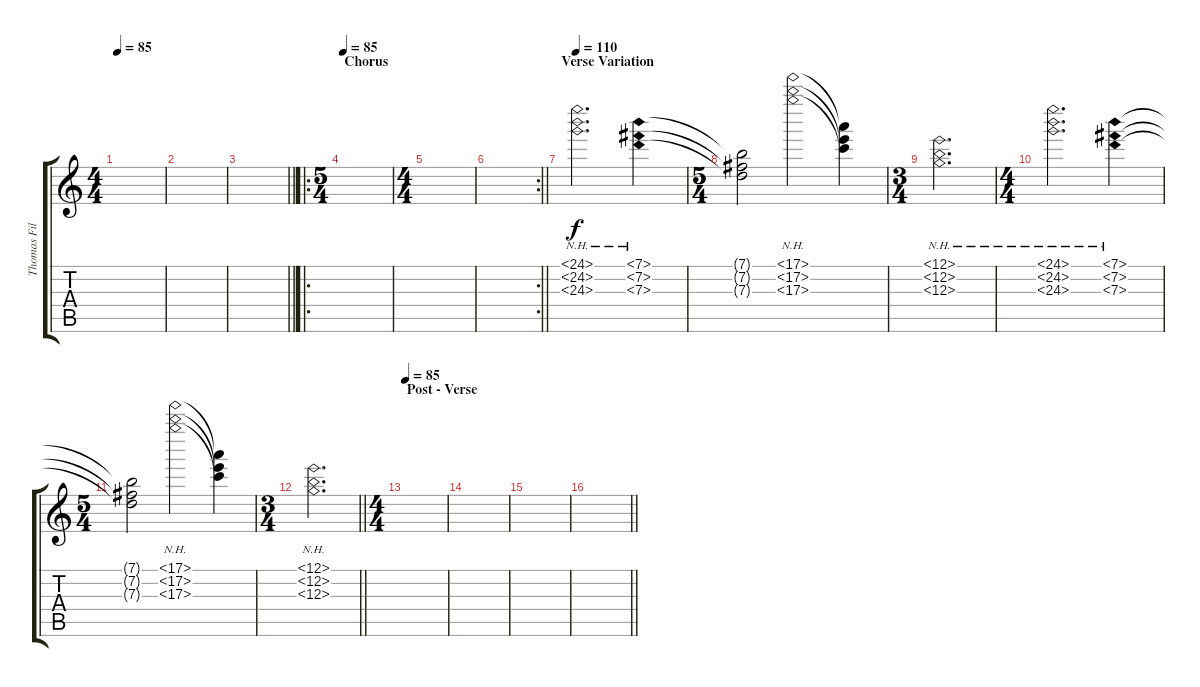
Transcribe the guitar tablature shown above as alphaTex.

\track ("Thomas Fill Right" "Thomas Fil") {instrument overdrivenguitar}
\staff {score tabs}
\tuning (E4 B3 G3 D3 A2 E2) {hide}
\ts (4 4)
\tempo 85
\clef g2
\ks c
|
|
\barLineRight lightlight
|
\ro
\ts (5 4)
\section ("" "Chorus")
\tempo 85
|
\ts (4 4)
|
\rc 2
\barLineRight lightlight
|
\section ("" "Verse Variation")
\tempo 110
(24.1{nh} 24.2{nh} 24.3{nh}).2{d} (7.1{nh} 7.2{nh} 7.3{nh}).4 |
\ts (5 4)
(7.1{t} 7.2{t} 7.3{t}).2 (17.1{nh} 17.2{nh} 17.3{nh}).2 (17.1{t} 17.2{t} 17.3{t}).4 |
\ts (3 4)
(12.1{nh} 12.2{nh} 12.3{nh}).2{d} |
\ts (4 4)
(24.1{nh} 24.2{nh} 24.3{nh}).2{d} (7.1{nh} 7.2{nh} 7.3{nh}).4 |
\ts (5 4)
(7.1{t} 7.2{t} 7.3{t}).2 (17.1{nh} 17.2{nh} 17.3{nh}).2 (17.1{t} 17.2{t} 17.3{t}).4 |
\ts (3 4)
\barLineRight lightlight
(12.1{nh} 12.2{nh} 12.3{nh}).2{d} |
\ts (4 4)
\section ("" "Post - Verse")
\tempo 85
|
|
|
\barLineRight lightlight
